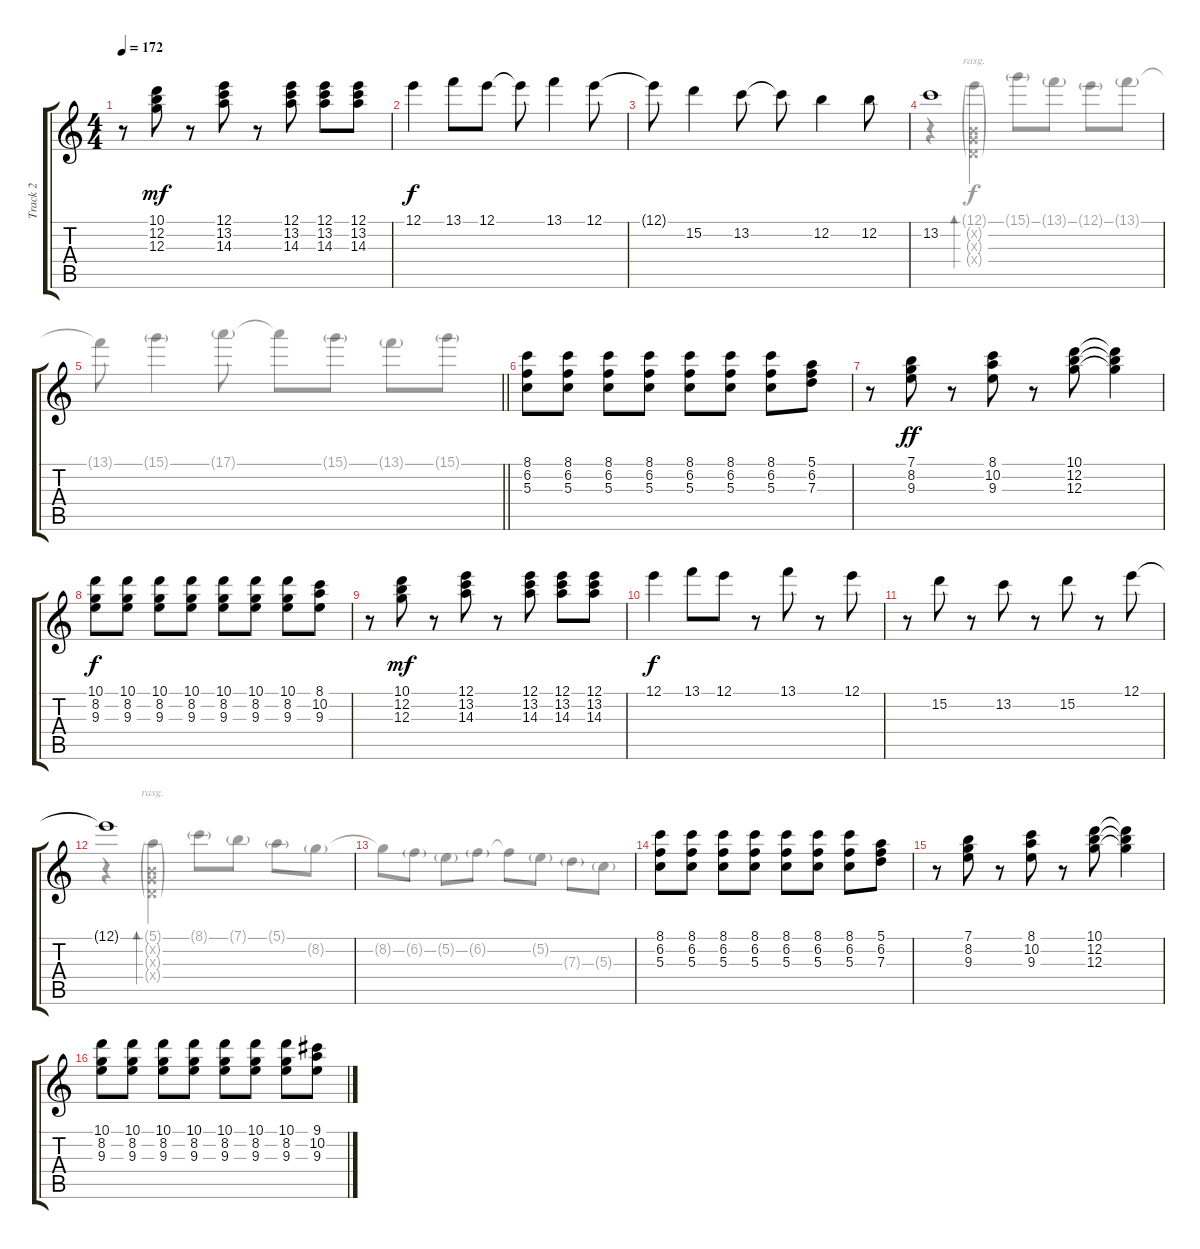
\track ("Track 2" "Track 2") {instrument acousticguitarsteel}
\staff {score tabs}
\tuning (E4 B3 G3 D3 A2 E2) {hide}
\voice
\ts (4 4)
\tempo 172
\clef g2
\ks c
r.8{dy mf} (10.1 12.2 12.3).8 r.8 (12.1 13.2 14.3).8 r.8 (12.1 13.2 14.3).8 (12.1 13.2 14.3).8 (12.1 13.2 14.3).8 |
12.1.4{dy f} 13.1.8 12.1.8 12.1{t}.8 13.1.4 12.1.8 |
12.1{t}.8 15.2.4 13.2.8 13.2{t}.8 12.2.4 12.2.8 |
13.2.1 |
\barLineRight lightlight
|
(8.1 6.2 5.3).8 (8.1 6.2 5.3).8 (8.1 6.2 5.3).8 (8.1 6.2 5.3).8 (8.1 6.2 5.3).8 (8.1 6.2 5.3).8 (8.1 6.2 5.3).8 (5.1 6.2 7.3).8 |
r.8 (7.1 8.2 9.3).8{dy ff} r.8 (8.1 10.2 9.3).8 r.8 (10.1 12.2 12.3).8 (10.1{t} 12.2{t} 12.3{t}).4 |
(10.1 8.2 9.3).8{dy f} (10.1 8.2 9.3).8 (10.1 8.2 9.3).8 (10.1 8.2 9.3).8 (10.1 8.2 9.3).8 (10.1 8.2 9.3).8 (10.1 8.2 9.3).8 (8.1 10.2 9.3).8 |
r.8 (10.1 12.2 12.3).8{dy mf} r.8 (12.1 13.2 14.3).8 r.8 (12.1 13.2 14.3).8 (12.1 13.2 14.3).8 (12.1 13.2 14.3).8 |
12.1.4{dy f} 13.1.8 12.1.8 r.8 13.1.8 r.8 12.1.8 |
r.8 15.2.8 r.8 13.2.8 r.8 15.2.8 r.8 12.1.8 |
12.1{t}.1 |
|
(8.1 6.2 5.3).8 (8.1 6.2 5.3).8 (8.1 6.2 5.3).8 (8.1 6.2 5.3).8 (8.1 6.2 5.3).8 (8.1 6.2 5.3).8 (8.1 6.2 5.3).8 (5.1 6.2 7.3).8 |
r.8 (7.1 8.2 9.3).8 r.8 (8.1 10.2 9.3).8 r.8 (10.1 12.2 12.3).8 (10.1{t} 12.2{t} 12.3{t}).4 |
(10.1 8.2 9.3).8 (10.1 8.2 9.3).8 (10.1 8.2 9.3).8 (10.1 8.2 9.3).8 (10.1 8.2 9.3).8 (10.1 8.2 9.3).8 (10.1 8.2 9.3).8 (9.1 10.2 9.3).8
\voice
\clef g2
\ottava regular
\simile none
\ks c
|
|
|
r.4 (12.1{g} 0.2{g x} 0.3{g x} 0.4{g x}).4{bd 480 rasg ii} 15.1{g}.8 13.1{g}.8 12.1{g}.8 13.1{g}.8 |
\barLineRight lightlight
13.1{t}.8 15.1{g}.4 17.1{g}.8 17.1{t}.8 15.1{g}.8 13.1{g}.8 15.1{g}.8 |
|
|
|
|
|
|
r.4 (5.1{g} 0.2{g x} 0.3{g x} 0.4{g x}).4{bd 480 rasg ii} 8.1{g}.8 7.1{g}.8 5.1{g}.8 8.2{g}.8 |
8.2{t}.8 6.2{g}.8 5.2{g}.8 6.2{g}.8 6.2{t}.8 5.2{g}.8 7.3{g}.8 5.3{g}.8 |
|
|
